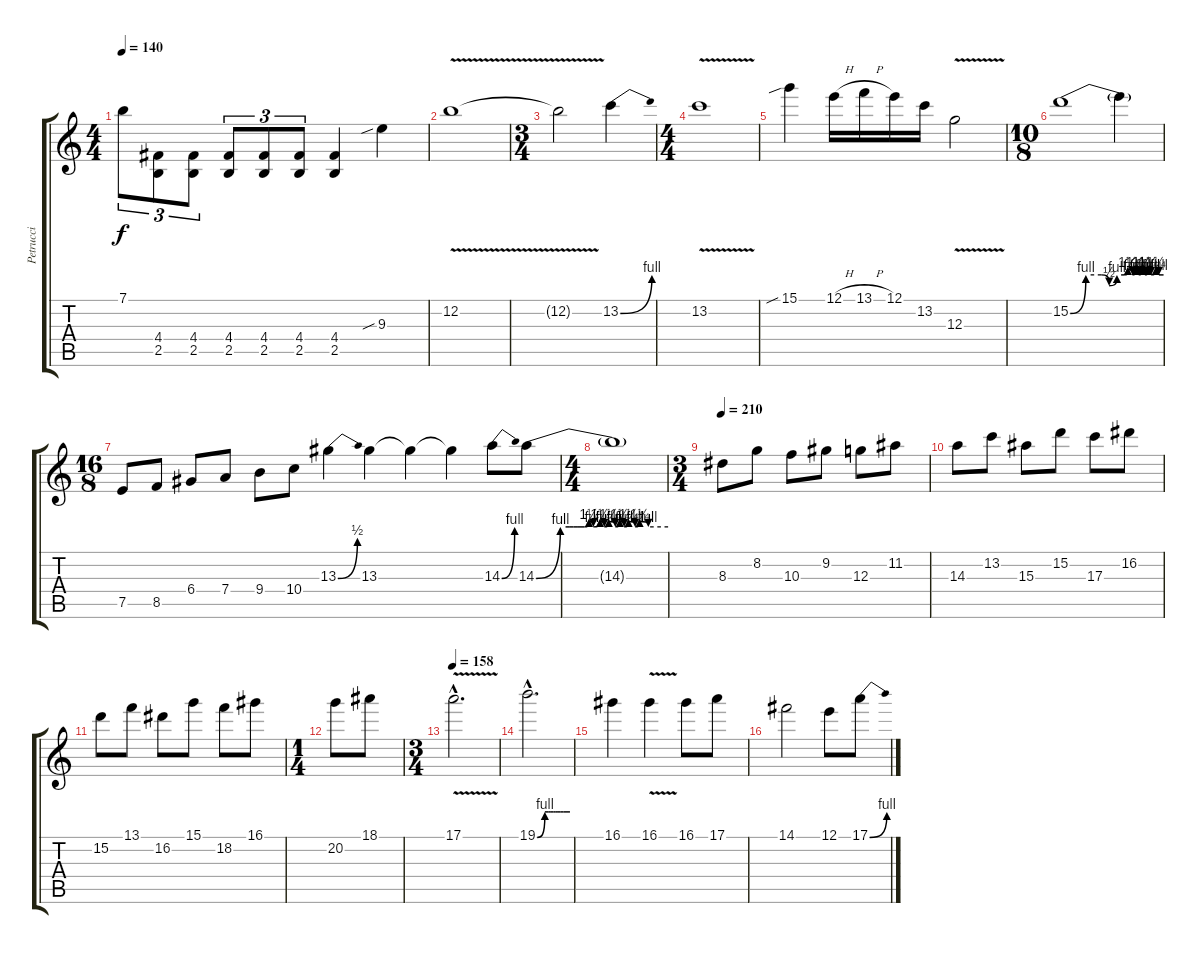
\track ("Petrucci" "Petrucci") {instrument overdrivenguitar}
\staff {score tabs}
\tuning (E4 B3 G3 D3 A2 E2) {hide}
\ts (4 4)
\tempo 140
\clef g2
\ks c
7.1.8{tu (3 2) dy f} (4.4 2.5).8{tu (3 2)} (4.4 2.5).8{tu (3 2)} (4.4 2.5).8{tu (3 2)} (4.4 2.5).8{tu (3 2)} (4.4 2.5).8{tu (3 2)} (4.4 2.5).4 9.3{sib}.4 |
12.2{v}.1 |
\ts (3 4)
12.2{t}.2 13.2{be (bend 0 0 60 4)}.4 |
\ts (4 4)
13.2{v}.1 |
15.1{sib}.4 12.1{h}.16 13.1{h}.16 12.1.16 13.2.16 12.3{v}.2 |
\ts (10 8)
15.2{be (custom 0 0 10 4 20 4 25 2 30 4 35 4 37 5 40 4 42 5 44 4 46 5 48 4 50 5 52 4 55 5 57 4 60 4)}.1 15.2{t}.4 |
\ts (16 8)
7.5.8 8.5.8 6.4.8 7.4.8 9.4.8 10.4.8 13.3{be (bend 0 0 60 2)}.4 13.3.4 13.3{t}.4 13.3{t}.4 14.3{be (bend 0 0 60 4)}.8 14.3{be (custom 0 0 11 4 15 4 17 4 19 4 22 4 24 5 26 4 29 5 31 4 33 5 36 4 38 5 40 4 42 5 45 4 47 5 51 4 60 4)}.8 |
\ts (4 4)
14.3{t}.1 |
\ts (3 4)
\tempo 210
8.3.8 8.2.8 10.3.8 9.2.8 12.3.8 11.2.8 |
14.3.8 13.2.8 15.3.8 15.2.8 17.3.8 16.2.8 |
15.2.8 13.1.8 16.2.8 15.1.8 18.2.8 16.1.8 |
\ts (1 4)
20.2.8 18.1.8 |
\ts (3 4)
\tempo 158
17.1{v hac}.2{d} |
19.1{be (custom 0 0 14 4 21 4 25 4 30 4 34 4 38 4 43 4 48 4 60 4) hac}.2{d} |
16.1.4 16.1{v}.4 16.1.8 17.1.8 |
14.1.2 12.1.8 17.1{be (bend 0 0 60 4)}.8
